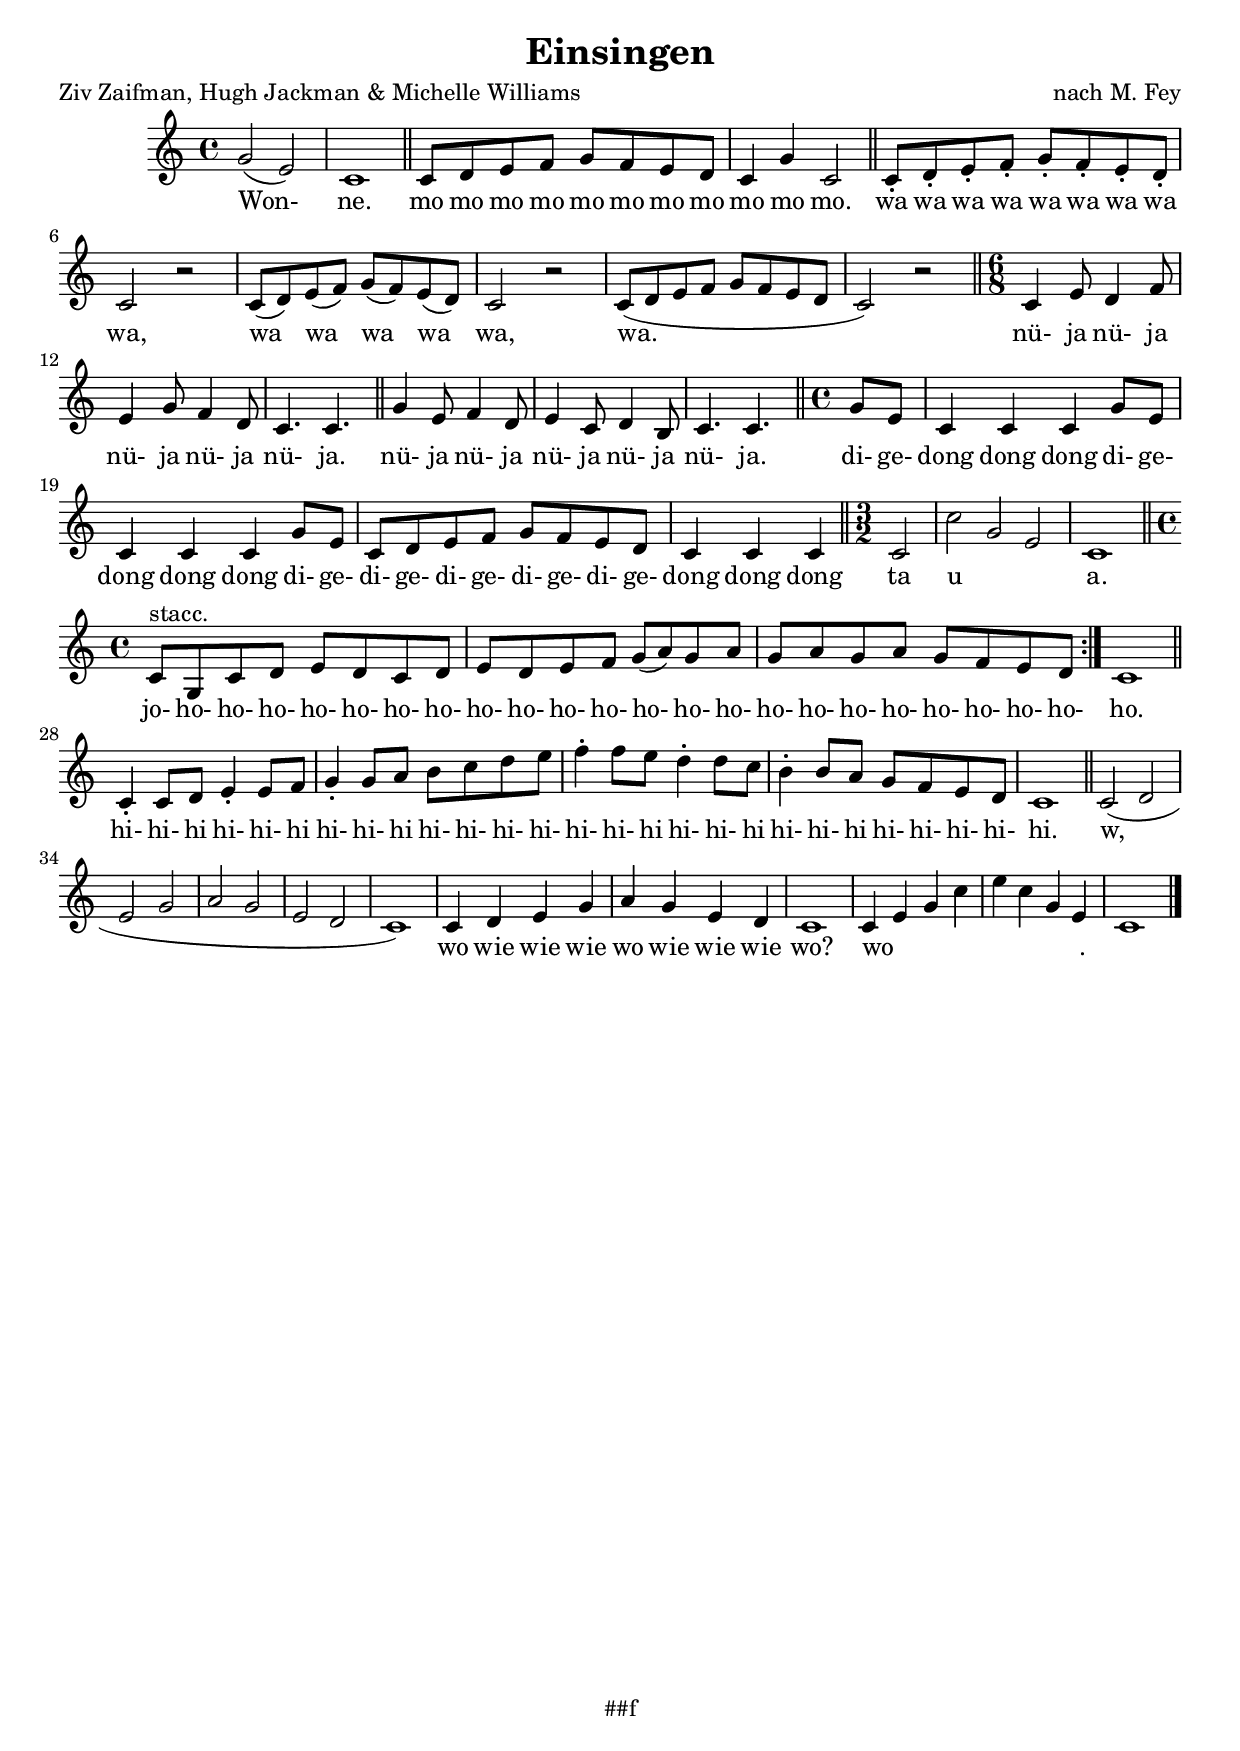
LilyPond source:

\version "2.16.2"  % necessary for upgrading to future LilyPond versions.  #(set-global-staff-size 26)

\header{
title = "A Million Dreams"
poet = "Ziv Zaifman, Hugh Jackman & Michelle Williams"
composer = "P!nk"
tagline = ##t
}

\header{
title = "Einsingen"
composer = "nach M. Fey"
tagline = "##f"
}

voice =
{
  \time 4/4
  \key c \major
  \relative c'
  {
    % 1-8
    g'2( e)
    c1
    \bar "||"

    c8 d e f g f e d
    c4 g' c,2
    \bar "||"
    c8-. d-. e-. f-. g-. f-. e-. d-.
    c2 r2
    c8( d) e( f) g( f) e( d)
    c2 r2
    c8( d e f g f e d
    c2) r2
    \bar "||"

    \time 6/8
    c4 e8 d4 f8
    e4 g8 f4 d8
    c4. c4.
    \bar "||"

    g'4 e8 f4 d8
    e4 c8 d4 b8
    c4. c4.
    \bar "||"

    \time 4/4
    \partial 4
    g'8 e
    c4 c c g'8 e
    c4 c c g'8 e
    c8 d e f g f e d
    c4 c c
    \bar "||"

    \time 3/2
    \partial 2
    c2
    c'2 g e
    c1
    \bar "||"

    \time 4/4
    \repeat volta 3
    {
      c8^"stacc." g c d e d c d
      e8 d e f g( a) g a
      g8 a g a g f e d |
    }
    c1
    \bar "||"

    c4-. c8 d e4-. e8 f
    g4-. g8 a b c d e
    f4-. f8 e d4-. d8 c
    b4-. b8 a g f e d
    c1
    \bar "||"

    c2( d
    e g
    a g
    e d
    c1)
    c4 d e g
    a4 g e d
    c1
    c4 e g c
    e4 c g e
    c1
    \bar "|."
  }
}

voiceText =
\lyricmode {
Won- ne.
mo mo mo mo mo mo mo mo mo mo mo.
wa wa wa wa wa wa wa wa wa,
wa wa wa wa wa,
wa.

nü- ja nü- ja nü- ja nü- ja nü- ja.
nü- ja nü- ja nü- ja nü- ja nü- ja.

di- ge- dong dong dong
di- ge- dong dong dong
di- ge- di- ge- di- ge- di- ge- di- ge- dong dong dong

ta u _ _ a.

jo- ho- ho- ho- ho- ho- ho- ho- ho- ho- ho- ho- ho- ho- ho- ho- ho- ho- ho- ho- ho- ho- ho- ho.

hi- hi- hi 
hi- hi- hi 
hi- hi- hi 
hi- hi- hi- hi-
hi- hi- hi 
hi- hi- hi 
hi- hi- hi 
hi- hi- hi- hi-
hi.

w,
wo wie wie wie wo wie wie wie wo?
wo _ _ _ _ _ _ _.
}


\book
{
  \score
  {
    \new StaffGroup
    <<
      \new Voice = "Gesang" { \voice }
      \new Lyrics \lyricsto "Gesang" { \voiceText }
    >>
  }
}

\book
{
  \score
  {
    <<
      \new Staff
      {
        \set Staff.midiInstrument = #"flute"
        \new Voice = "Gesang" { \clef "alto" \voice }
      }
    >>
    \midi{ \tempo 4 = 140 }
  }
}
